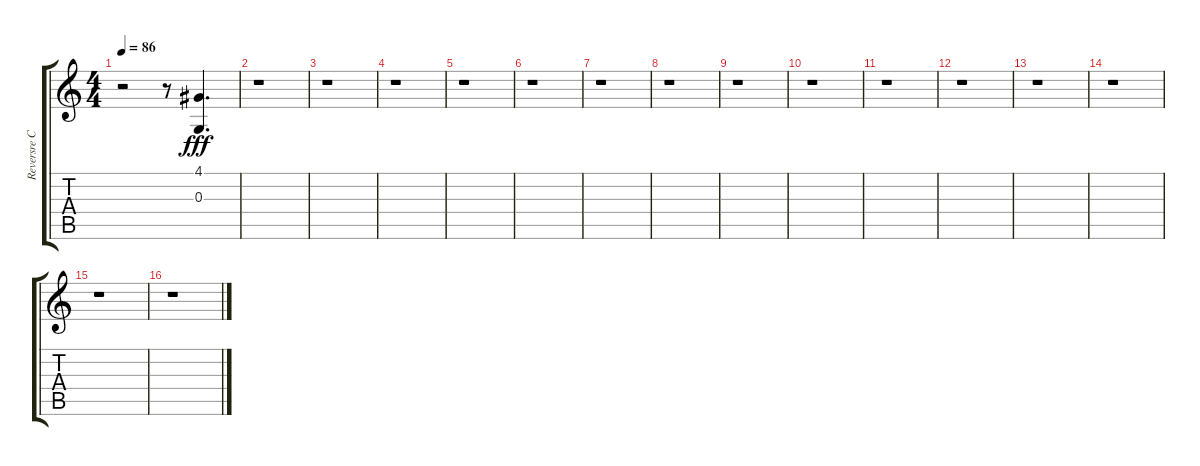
\track ("Reversre Cymbal" "Reversre C") {instrument reversecymbal}
\staff {score tabs}
\tuning (E4 B3 G3 D3 A2 E2) {hide}
\ts (4 4)
\tempo 86
\clef g2
\ks c
r.2{dy fff} r.8 (4.1 0.3).4{d} |
r.1 |
r.1 |
r.1 |
r.1 |
r.1 |
r.1 |
r.1 |
r.1 |
r.1 |
r.1 |
r.1 |
r.1 |
r.1 |
r.1 |
r.1
